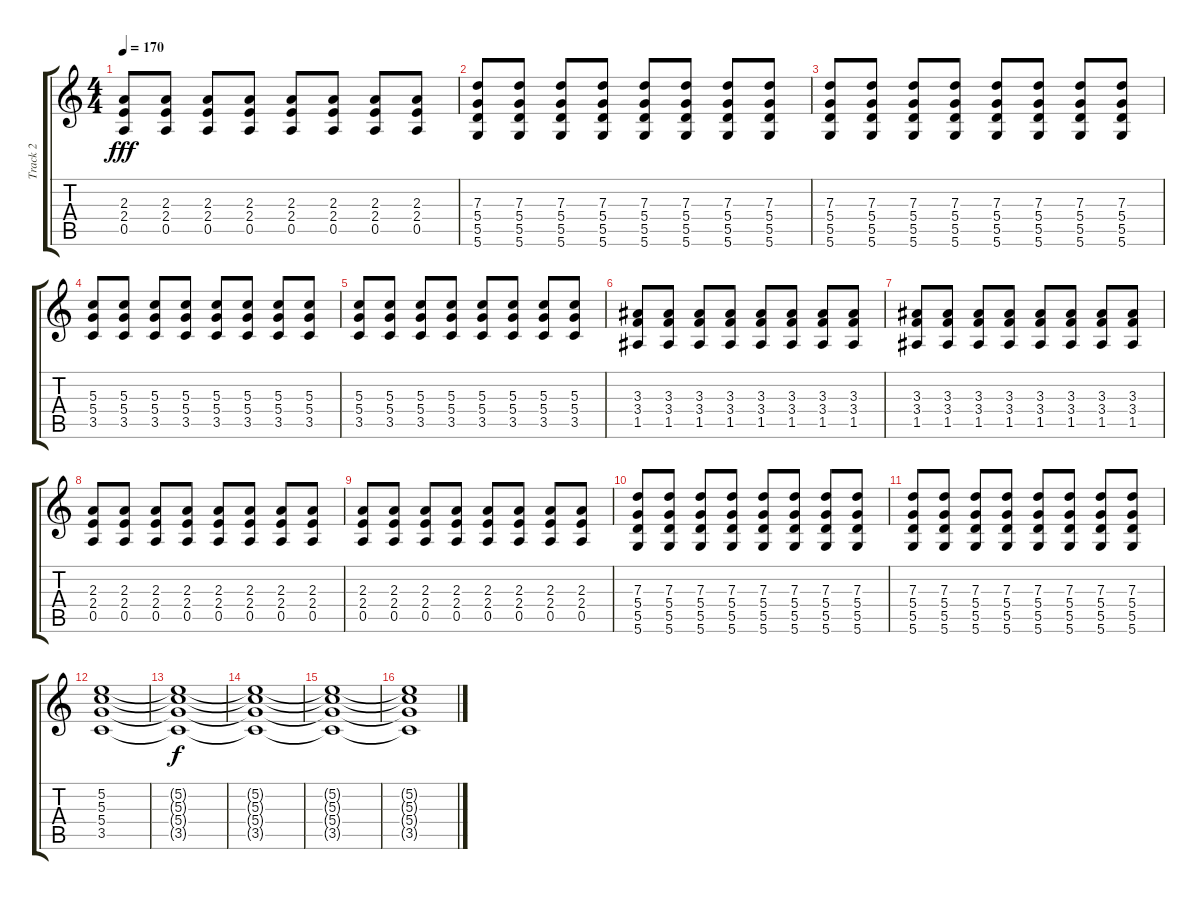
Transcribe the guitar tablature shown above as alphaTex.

\track ("Track 2" "Track 2") {instrument overdrivenguitar}
\staff {score tabs}
\tuning (E4 B3 G3 D3 A2 D2) {hide}
\ts (4 4)
\tempo 170
\clef g2
\ks c
(2.3 2.4 0.5).8{dy fff} (2.3 2.4 0.5).8 (2.3 2.4 0.5).8 (2.3 2.4 0.5).8 (2.3 2.4 0.5).8 (2.3 2.4 0.5).8 (2.3 2.4 0.5).8 (2.3 2.4 0.5).8 |
(7.3 5.4 5.5 5.6).8 (7.3 5.4 5.5 5.6).8 (7.3 5.4 5.5 5.6).8 (7.3 5.4 5.5 5.6).8 (7.3 5.4 5.5 5.6).8 (7.3 5.4 5.5 5.6).8 (7.3 5.4 5.5 5.6).8 (7.3 5.4 5.5 5.6).8 |
(7.3 5.4 5.5 5.6).8 (7.3 5.4 5.5 5.6).8 (7.3 5.4 5.5 5.6).8 (7.3 5.4 5.5 5.6).8 (7.3 5.4 5.5 5.6).8 (7.3 5.4 5.5 5.6).8 (7.3 5.4 5.5 5.6).8 (7.3 5.4 5.5 5.6).8 |
(5.3 5.4 3.5).8 (5.3 5.4 3.5).8 (5.3 5.4 3.5).8 (5.3 5.4 3.5).8 (5.3 5.4 3.5).8 (5.3 5.4 3.5).8 (5.3 5.4 3.5).8 (5.3 5.4 3.5).8 |
(5.3 5.4 3.5).8 (5.3 5.4 3.5).8 (5.3 5.4 3.5).8 (5.3 5.4 3.5).8 (5.3 5.4 3.5).8 (5.3 5.4 3.5).8 (5.3 5.4 3.5).8 (5.3 5.4 3.5).8 |
(3.3 3.4 1.5).8 (3.3 3.4 1.5).8 (3.3 3.4 1.5).8 (3.3 3.4 1.5).8 (3.3 3.4 1.5).8 (3.3 3.4 1.5).8 (3.3 3.4 1.5).8 (3.3 3.4 1.5).8 |
(3.3 3.4 1.5).8 (3.3 3.4 1.5).8 (3.3 3.4 1.5).8 (3.3 3.4 1.5).8 (3.3 3.4 1.5).8 (3.3 3.4 1.5).8 (3.3 3.4 1.5).8 (3.3 3.4 1.5).8 |
(2.3 2.4 0.5).8 (2.3 2.4 0.5).8 (2.3 2.4 0.5).8 (2.3 2.4 0.5).8 (2.3 2.4 0.5).8 (2.3 2.4 0.5).8 (2.3 2.4 0.5).8 (2.3 2.4 0.5).8 |
(2.3 2.4 0.5).8 (2.3 2.4 0.5).8 (2.3 2.4 0.5).8 (2.3 2.4 0.5).8 (2.3 2.4 0.5).8 (2.3 2.4 0.5).8 (2.3 2.4 0.5).8 (2.3 2.4 0.5).8 |
(7.3 5.4 5.5 5.6).8 (7.3 5.4 5.5 5.6).8 (7.3 5.4 5.5 5.6).8 (7.3 5.4 5.5 5.6).8 (7.3 5.4 5.5 5.6).8 (7.3 5.4 5.5 5.6).8 (7.3 5.4 5.5 5.6).8 (7.3 5.4 5.5 5.6).8 |
(7.3 5.4 5.5 5.6).8 (7.3 5.4 5.5 5.6).8 (7.3 5.4 5.5 5.6).8 (7.3 5.4 5.5 5.6).8 (7.3 5.4 5.5 5.6).8 (7.3 5.4 5.5 5.6).8 (7.3 5.4 5.5 5.6).8 (7.3 5.4 5.5 5.6).8 |
(5.2 5.3 5.4 3.5).1 |
(5.2{t} 5.3{t} 5.4{t} 3.5{t}).1{dy f} |
(5.2{t} 5.3{t} 5.4{t} 3.5{t}).1 |
(5.2{t} 5.3{t} 5.4{t} 3.5{t}).1 |
(5.2{t} 5.3{t} 5.4{t} 3.5{t}).1
